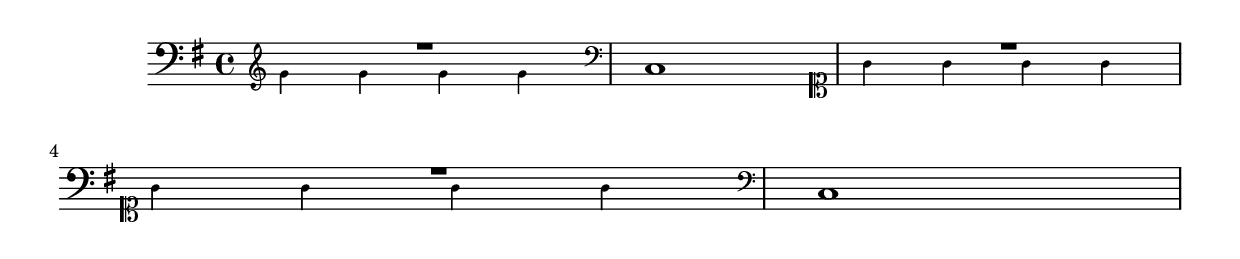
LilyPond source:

\version "2.16.0"

\header {
  texidoc = "Clefs for cue notes should not influence the printed key signature."
}

vI = \relative c'' { \clef "treble" \repeat unfold 40 g4 }
\addQuote vIQuote { \vI }
\score {
  \new Staff {
    \clef "bass" \key g \major
    \cueDuringWithClef #"vIQuote" #DOWN #"treble" { R1 } |
    c1 |
    \cueDuringWithClef #"vIQuote" #DOWN #"soprano" { R1 \break R1 }
    c1 |
  }
}
